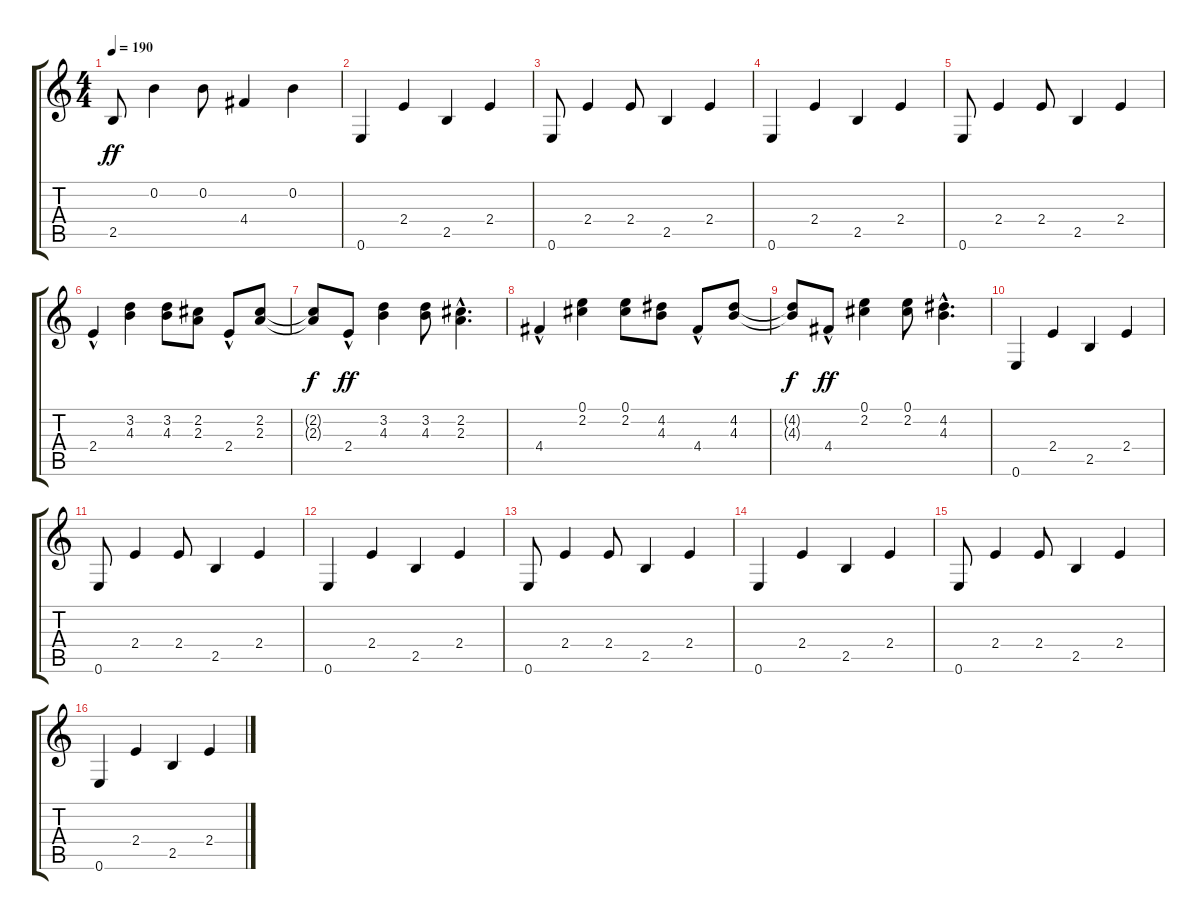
\track "" {instrument acousticbass}
\staff {score tabs}
\tuning (E4 B3 G3 D3 A2 E2) {hide}
\ts (4 4)
\tempo 190
\clef g2
\ks c
2.5.8{dy ff} 0.2.4 0.2.8 4.4.4 0.2.4 |
0.6.4 2.4.4 2.5.4 2.4.4 |
0.6.8 2.4.4 2.4.8 2.5.4 2.4.4 |
0.6.4 2.4.4 2.5.4 2.4.4 |
0.6.8 2.4.4 2.4.8 2.5.4 2.4.4 |
2.4{hac}.4 (3.2 4.3).4 (3.2 4.3).8 (2.2 2.3).8 2.4{hac}.8 (2.2 2.3).8 |
(2.2{t} 2.3{t}).8{dy f} 2.4{hac}.8{dy ff} (3.2 4.3).4 (3.2 4.3).8 (2.2{hac} 2.3{hac}).4{d} |
4.4{hac}.4 (0.1 2.2).4 (0.1 2.2).8 (4.2 4.3).8 4.4{hac}.8 (4.2 4.3).8 |
(4.2{t} 4.3{t}).8{dy f} 4.4{hac}.8{dy ff} (0.1 2.2).4 (0.1 2.2).8 (4.2{hac} 4.3{hac}).4{d} |
0.6.4 2.4.4 2.5.4 2.4.4 |
0.6.8 2.4.4 2.4.8 2.5.4 2.4.4 |
0.6.4 2.4.4 2.5.4 2.4.4 |
0.6.8 2.4.4 2.4.8 2.5.4 2.4.4 |
0.6.4 2.4.4 2.5.4 2.4.4 |
0.6.8 2.4.4 2.4.8 2.5.4 2.4.4 |
0.6.4 2.4.4 2.5.4 2.4.4
